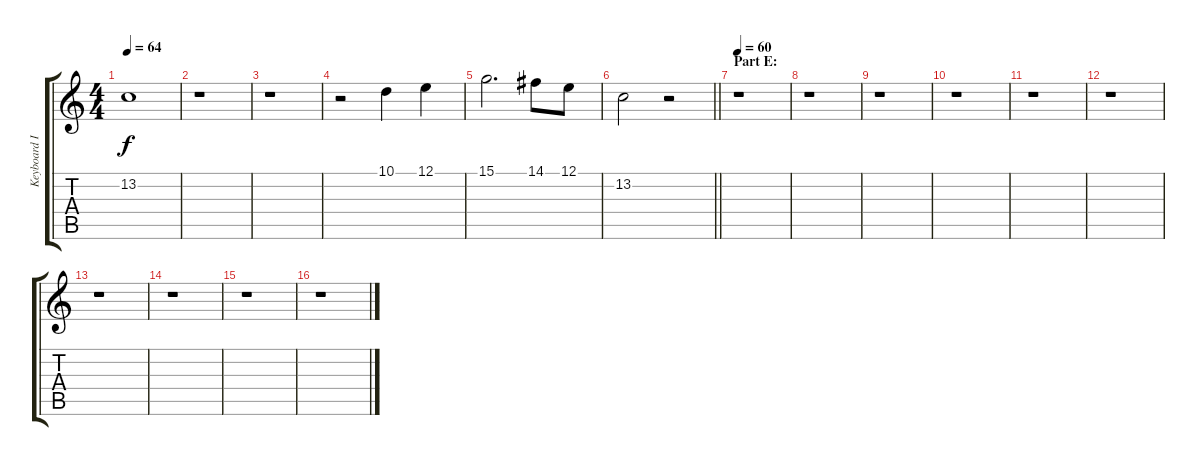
\track ("Keyboard III" "Keyboard I") {instrument piccolo}
\staff {score tabs}
\tuning (E4 B3 G3 D3 A2 E2) {hide}
\ts (4 4)
\tempo 64
\clef g2
\ks c
13.2.1{dy f} |
r.1 |
r.1 |
r.2 10.1.4 12.1.4 |
15.1.2{d} 14.1.8 12.1.8 |
\barLineRight lightlight
13.2.2 r.2 |
\section ("" "Part E:")
\tempo 60
r.1 |
r.1 |
r.1 |
r.1 |
r.1 |
r.1 |
r.1 |
r.1 |
r.1 |
r.1
